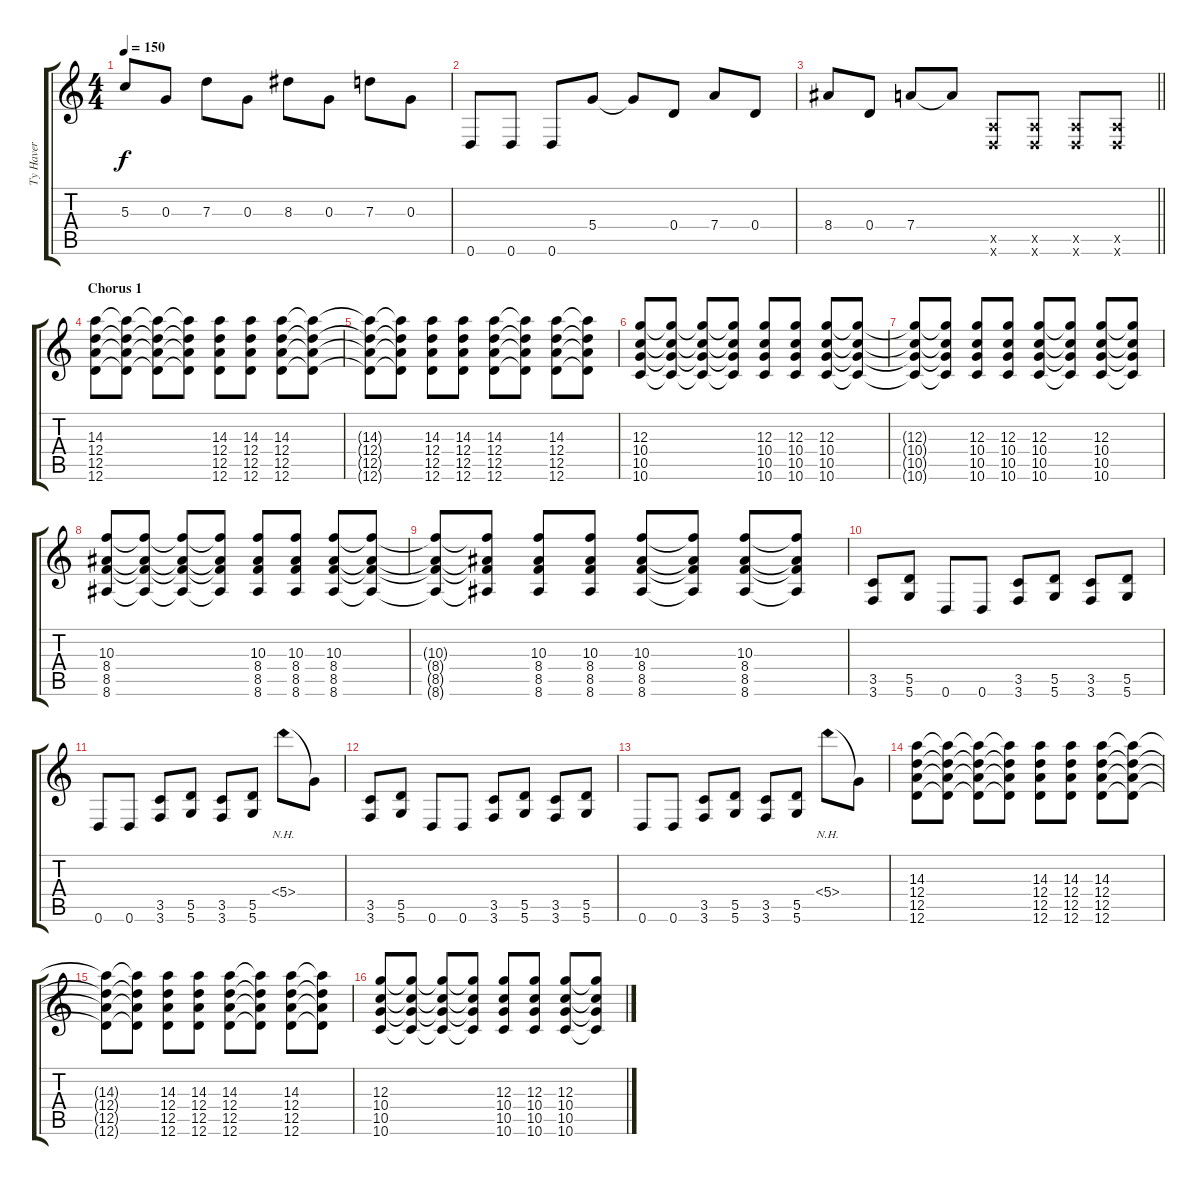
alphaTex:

\track ("Ty Haver" "Ty Haver") {instrument distortionguitar}
\staff {score tabs}
\tuning (E4 B3 G3 D3 A2 D2) {hide}
\ts (4 4)
\tempo 150
\clef g2
\ks c
5.3.8{dy f} 0.3.8 7.3.8 0.3.8 8.3.8 0.3.8 7.3.8 0.3.8 |
0.6.8 0.6.8 0.6.8 5.4.8 5.4{t}.8 0.4.8 7.4.8 0.4.8 |
\barLineRight lightlight
8.4.8 0.4.8 7.4.8 7.4{t}.8 (0.5{x} 0.6{x}).8 (0.5{x} 0.6{x}).8 (0.5{x} 0.6{x}).8 (0.5{x} 0.6{x}).8 |
\section ("" "Chorus 1")
(14.3 12.4 12.5 12.6).8 (14.3{t} 12.4{t} 12.5{t} 12.6{t}).8 (14.3{t} 12.4{t} 12.5{t} 12.6{t}).8 (14.3{t} 12.4{t} 12.5{t} 12.6{t}).8 (14.3 12.4 12.5 12.6).8 (14.3 12.4 12.5 12.6).8 (14.3 12.4 12.5 12.6).8 (14.3{t} 12.4{t} 12.5{t} 12.6{t}).8 |
(14.3{t} 12.4{t} 12.5{t} 12.6{t}).8 (14.3{t} 12.4{t} 12.5{t} 12.6{t}).8 (14.3 12.4 12.5 12.6).8 (14.3 12.4 12.5 12.6).8 (14.3 12.4 12.5 12.6).8 (14.3{t} 12.4{t} 12.5{t} 12.6{t}).8 (14.3 12.4 12.5 12.6).8 (14.3{t} 12.4{t} 12.5{t} 12.6{t}).8 |
(12.3 10.4 10.5 10.6).8 (12.3{t} 10.4{t} 10.5{t} 10.6{t}).8 (12.3{t} 10.4{t} 10.5{t} 10.6{t}).8 (12.3{t} 10.4{t} 10.5{t} 10.6{t}).8 (12.3 10.4 10.5 10.6).8 (12.3 10.4 10.5 10.6).8 (12.3 10.4 10.5 10.6).8 (12.3{t} 10.4{t} 10.5{t} 10.6{t}).8 |
(12.3{t} 10.4{t} 10.5{t} 10.6{t}).8 (12.3{t} 10.4{t} 10.5{t} 10.6{t}).8 (12.3 10.4 10.5 10.6).8 (12.3 10.4 10.5 10.6).8 (12.3 10.4 10.5 10.6).8 (12.3{t} 10.4{t} 10.5{t} 10.6{t}).8 (12.3 10.4 10.5 10.6).8 (12.3{t} 10.4{t} 10.5{t} 10.6{t}).8 |
(10.3 8.4 8.5 8.6).8 (10.3{t} 8.4{t} 8.5{t} 8.6{t}).8 (10.3{t} 8.4{t} 8.5{t} 8.6{t}).8 (10.3{t} 8.4{t} 8.5{t} 8.6{t}).8 (10.3 8.4 8.5 8.6).8 (10.3 8.4 8.5 8.6).8 (10.3 8.4 8.5 8.6).8 (10.3{t} 8.4{t} 8.5{t} 8.6{t}).8 |
(10.3{t} 8.4{t} 8.5{t} 8.6{t}).8 (10.3{t} 8.4{t} 8.5{t} 8.6{t}).8 (10.3 8.4 8.5 8.6).8 (10.3 8.4 8.5 8.6).8 (10.3 8.4 8.5 8.6).8 (10.3{t} 8.4{t} 8.5{t} 8.6{t}).8 (10.3 8.4 8.5 8.6).8 (10.3{t} 8.4{t} 8.5{t} 8.6{t}).8 |
(3.5 3.6).8 (5.5 5.6).8 0.6.8 0.6.8 (3.5 3.6).8 (5.5 5.6).8 (3.5 3.6).8 (5.5 5.6).8 |
0.6.8 0.6.8 (3.5 3.6).8 (5.5 5.6).8 (3.5 3.6).8 (5.5 5.6).8 5.4{nh}.8 5.4{t}.8 |
(3.5 3.6).8 (5.5 5.6).8 0.6.8 0.6.8 (3.5 3.6).8 (5.5 5.6).8 (3.5 3.6).8 (5.5 5.6).8 |
0.6.8 0.6.8 (3.5 3.6).8 (5.5 5.6).8 (3.5 3.6).8 (5.5 5.6).8 5.4{nh}.8 5.4{t}.8 |
(14.3 12.4 12.5 12.6).8 (14.3{t} 12.4{t} 12.5{t} 12.6{t}).8 (14.3{t} 12.4{t} 12.5{t} 12.6{t}).8 (14.3{t} 12.4{t} 12.5{t} 12.6{t}).8 (14.3 12.4 12.5 12.6).8 (14.3 12.4 12.5 12.6).8 (14.3 12.4 12.5 12.6).8 (14.3{t} 12.4{t} 12.5{t} 12.6{t}).8 |
(14.3{t} 12.4{t} 12.5{t} 12.6{t}).8 (14.3{t} 12.4{t} 12.5{t} 12.6{t}).8 (14.3 12.4 12.5 12.6).8 (14.3 12.4 12.5 12.6).8 (14.3 12.4 12.5 12.6).8 (14.3{t} 12.4{t} 12.5{t} 12.6{t}).8 (14.3 12.4 12.5 12.6).8 (14.3{t} 12.4{t} 12.5{t} 12.6{t}).8 |
(12.3 10.4 10.5 10.6).8 (12.3{t} 10.4{t} 10.5{t} 10.6{t}).8 (12.3{t} 10.4{t} 10.5{t} 10.6{t}).8 (12.3{t} 10.4{t} 10.5{t} 10.6{t}).8 (12.3 10.4 10.5 10.6).8 (12.3 10.4 10.5 10.6).8 (12.3 10.4 10.5 10.6).8 (12.3{t} 10.4{t} 10.5{t} 10.6{t}).8
